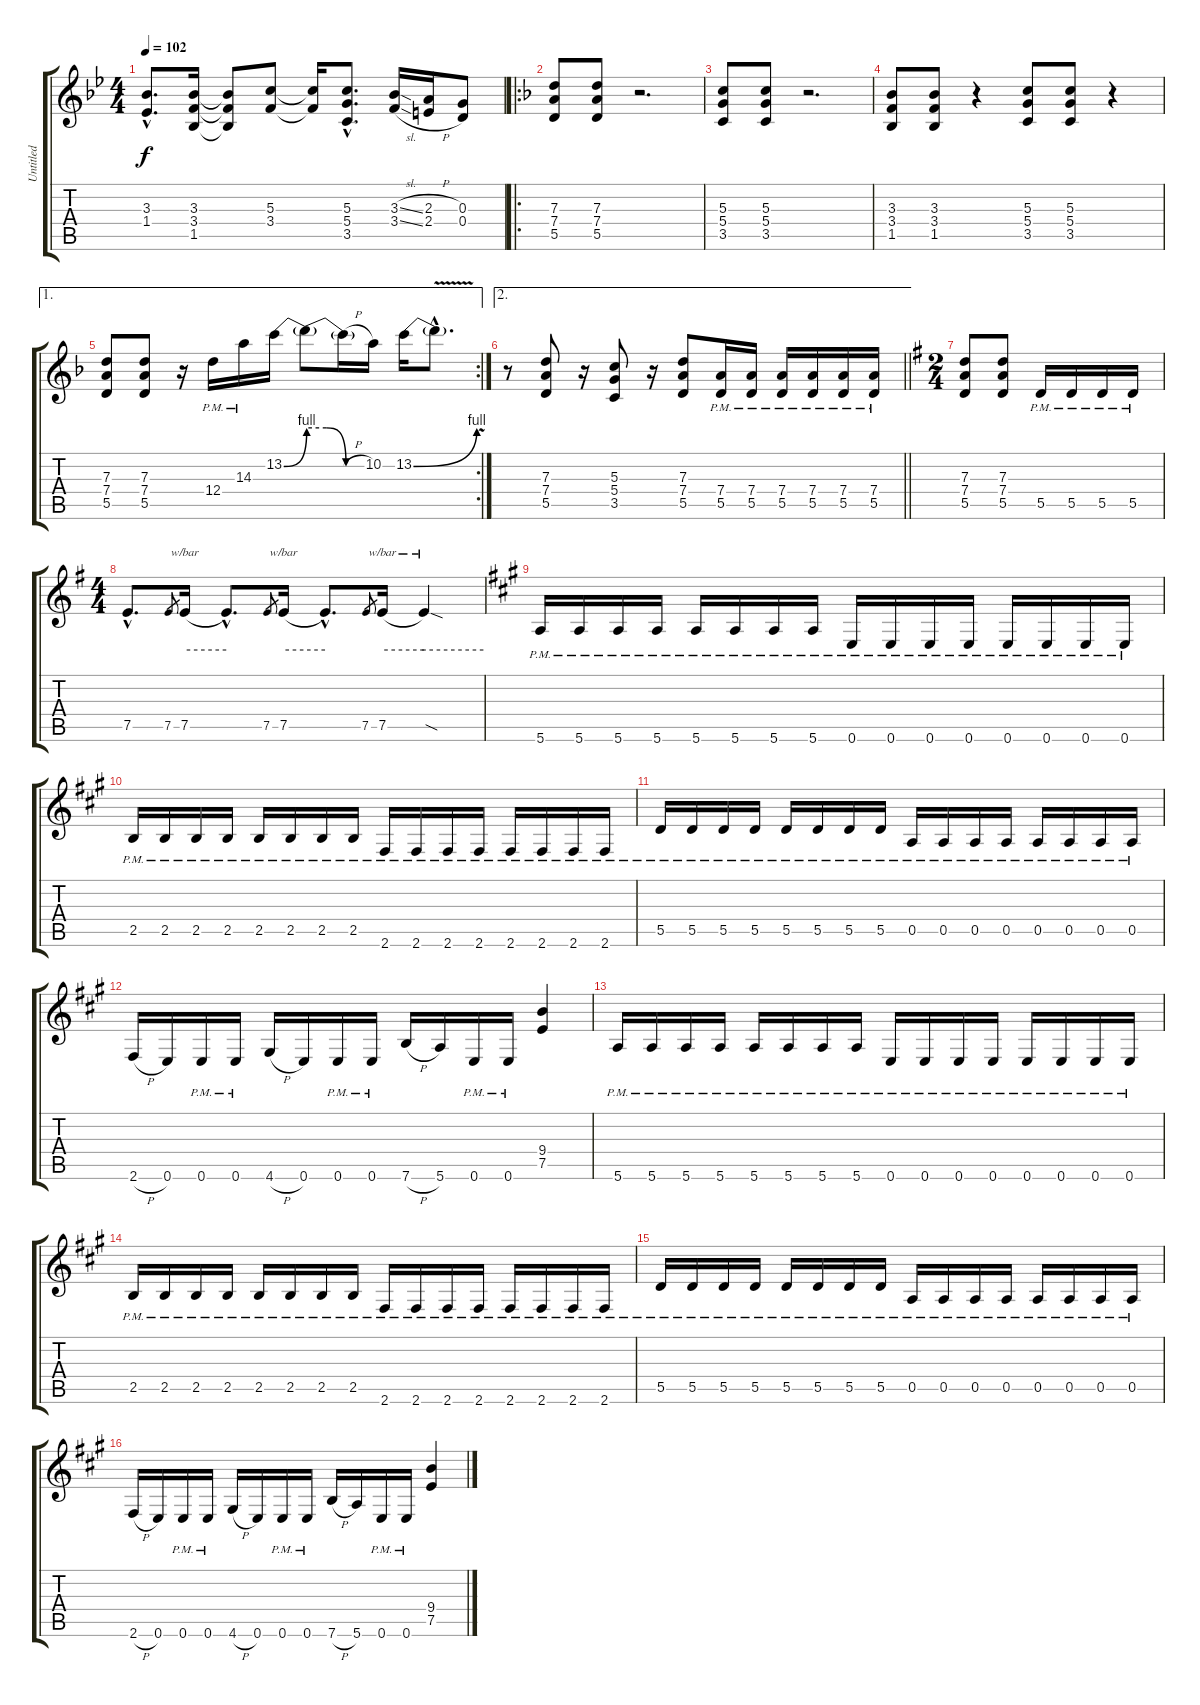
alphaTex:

\track ("Untitled" "Untitled") {instrument distortionguitar}
\staff {score tabs}
\tuning (E4 B3 G3 D3 A2 E2) {hide}
\ts (4 4)
\tempo 102
\clef g2
\ks bb
(3.3{hac} 1.4{hac}).8{d dy f} (3.3 3.4 1.5).16 (3.3{t} 3.4{t} 1.5{t}).8 (5.3 3.4).8 (5.3{t} 3.4{t}).16 (5.3{hac} 5.4{hac} 3.5{hac}).8{d} (3.3{sl} 3.4{sl}).16 (2.3{h} 2.4{h}).16 (0.3 0.4).8 |
\ro
\ks f
(7.3 7.4 5.5).8 (7.3 7.4 5.5).8 r.2{d} |
(5.3 5.4 3.5).8 (5.3 5.4 3.5).8 r.2{d} |
(3.3 3.4 1.5).8 (3.3 3.4 1.5).8 r.4 (5.3 5.4 3.5).8 (5.3 5.4 3.5).8 r.4 |
\ae 1
\rc 2
(7.3 7.4 5.5).8 (7.3 7.4 5.5).8 r.16 12.4{pm}.16 14.3{pm}.16 13.2{be (bend 0 0 60 4)}.16 13.2{be (custom 0 4 20 4 40 0 60 0) t}.8 13.2{h t}.16 10.2.16 13.2{be (bend 0 0 60 4)}.16 13.2{v hac t}.8{d} |
\ae 2
\barLineRight lightlight
r.8 (7.3 7.4 5.5).8 r.16 (5.3 5.4 3.5).8 r.16 (7.3 7.4 5.5).8 (7.4{pm} 5.5{pm}).16 (7.4{pm} 5.5{pm}).16 (7.4{pm} 5.5{pm}).16 (7.4{pm} 5.5{pm}).16 (7.4{pm} 5.5{pm}).16 (7.4{pm} 5.5{pm}).16 |
\ts (2 4)
\ks g
(7.3 7.4 5.5).8 (7.3 7.4 5.5).8 5.5{pm}.16 5.5{pm}.16 5.5{pm}.16 5.5{pm}.16 |
\ts (4 4)
7.5{hac}.8{d} 7.5.8{gr} 7.5.16{tbe (hold default 0 0 60 0)} 7.5{hac t}.8{d} 7.5.8{gr} 7.5.16{tbe (hold default 0 0 60 0)} 7.5{hac t}.8{d} 7.5.8{gr} 7.5.16{tbe (hold default 0 0 60 0)} 7.5{sod t}.4{tbe (hold default 0 0 60 0)} |
\ks a
5.6{pm}.16 5.6{pm}.16 5.6{pm}.16 5.6{pm}.16 5.6{pm}.16 5.6{pm}.16 5.6{pm}.16 5.6{pm}.16 0.6{pm}.16 0.6{pm}.16 0.6{pm}.16 0.6{pm}.16 0.6{pm}.16 0.6{pm}.16 0.6{pm}.16 0.6{pm}.16 |
2.5{pm}.16 2.5{pm}.16 2.5{pm}.16 2.5{pm}.16 2.5{pm}.16 2.5{pm}.16 2.5{pm}.16 2.5{pm}.16 2.6{pm}.16 2.6{pm}.16 2.6{pm}.16 2.6{pm}.16 2.6{pm}.16 2.6{pm}.16 2.6{pm}.16 2.6{pm}.16 |
5.5{pm}.16 5.5{pm}.16 5.5{pm}.16 5.5{pm}.16 5.5{pm}.16 5.5{pm}.16 5.5{pm}.16 5.5{pm}.16 0.5{pm}.16 0.5{pm}.16 0.5{pm}.16 0.5{pm}.16 0.5{pm}.16 0.5{pm}.16 0.5{pm}.16 0.5{pm}.16 |
2.6{h}.16 0.6.16 0.6{pm}.16 0.6{pm}.16 4.6{h}.16 0.6.16 0.6{pm}.16 0.6{pm}.16 7.6{h}.16 5.6.16 0.6{pm}.16 0.6{pm}.16 (9.4 7.5).4 |
5.6{pm}.16 5.6{pm}.16 5.6{pm}.16 5.6{pm}.16 5.6{pm}.16 5.6{pm}.16 5.6{pm}.16 5.6{pm}.16 0.6{pm}.16 0.6{pm}.16 0.6{pm}.16 0.6{pm}.16 0.6{pm}.16 0.6{pm}.16 0.6{pm}.16 0.6{pm}.16 |
2.5{pm}.16 2.5{pm}.16 2.5{pm}.16 2.5{pm}.16 2.5{pm}.16 2.5{pm}.16 2.5{pm}.16 2.5{pm}.16 2.6{pm}.16 2.6{pm}.16 2.6{pm}.16 2.6{pm}.16 2.6{pm}.16 2.6{pm}.16 2.6{pm}.16 2.6{pm}.16 |
5.5{pm}.16 5.5{pm}.16 5.5{pm}.16 5.5{pm}.16 5.5{pm}.16 5.5{pm}.16 5.5{pm}.16 5.5{pm}.16 0.5{pm}.16 0.5{pm}.16 0.5{pm}.16 0.5{pm}.16 0.5{pm}.16 0.5{pm}.16 0.5{pm}.16 0.5{pm}.16 |
2.6{h}.16 0.6.16 0.6{pm}.16 0.6{pm}.16 4.6{h}.16 0.6.16 0.6{pm}.16 0.6{pm}.16 7.6{h}.16 5.6.16 0.6{pm}.16 0.6{pm}.16 (9.4 7.5).4
